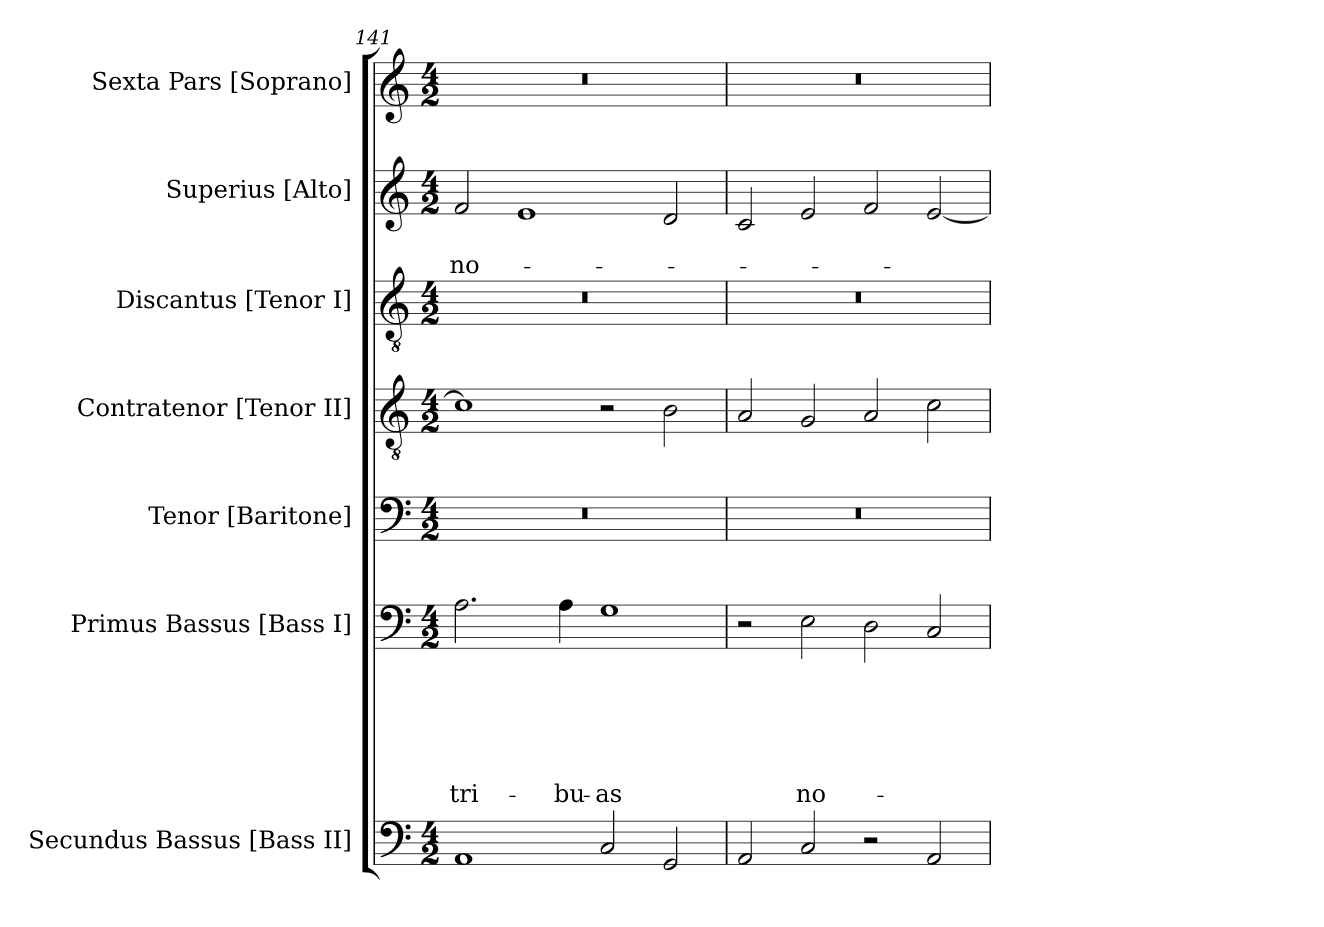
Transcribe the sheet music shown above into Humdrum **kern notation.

**kern	**kern	**text	**text	**text	**text	**text	**text	**kern	**kern	**kern	**kern	**text	**text	**kern
*part7	*part6	*part6	*part6	*part6	*part6	*part6	*part6	*part5	*part4	*part3	*part2	*part2	*part2	*part1
*staff7	*staff6	*staff6	*staff6	*staff6	*staff6	*staff6	*staff6	*staff5	*staff4	*staff3	*staff2	*staff2	*staff2	*staff1
*I"Secundus Bassus [Bass II]	*I"Primus Bassus [Bass I]	*	*	*	*	*	*	*I"Tenor [Baritone]	*I"Contratenor [Tenor II]	*I"Discantus [Tenor I]	*I"Superius [Alto]	*	*	*I"Sexta Pars [Soprano]
*I'B II	*I'B I	*	*	*	*	*	*	*I'Bar	*I'T II	*I'T I	*I'A	*	*	*I'S
*clefF4	*clefF4	*	*	*	*	*	*	*clefF4	*clefGv2	*clefGv2	*clefG2	*	*	*clefG2
*k[]	*k[]	*	*	*	*	*	*	*k[]	*k[]	*k[]	*k[]	*	*	*k[]
*C:	*C:	*	*	*	*	*	*	*C:	*C:	*C:	*C:	*	*	*C:
*M4/2	*M4/2	*	*	*	*	*	*	*M4/2	*M4/2	*M4/2	*M4/2	*	*	*M4/2
=141	=141	=141	=141	=141	=141	=141	=141	=141	=141	=141	=141	=141	=141	=141
!	!	!	!	!	!	!	!LO:LY:b	!	!	!	!	!	!LO:LY:b	!
1AA	2.A\	.	.	.	.	.	-tri-	0r	1c]	0r	2f/	.	no-	0r
.	.	.	.	.	.	.	.	.	.	.	1e	.	.	.
!	!	!	!	!	!	!	!LO:LY:b	!	!	!	!	!	!	!
.	4A\	.	.	.	.	.	-bu-	.	.	.	.	.	.	.
!	!	!	!	!	!	!	!LO:LY:b	!	!	!	!	!	!	!
2C/	1G	.	.	.	.	.	-as	.	2r	.	.	.	.	.
2GG/	.	.	.	.	.	.	.	.	2B\	.	2d/	.	.	.
=142	=142	=142	=142	=142	=142	=142	=142	=142	=142	=142	=142	=142	=142	=142
2AA/	2r	.	.	.	.	.	.	0r	2A/	0r	2c/	.	.	0r
!	!	!	!	!	!	!	!LO:LY:b	!	!	!	!	!	!	!
2C/	2E\	.	.	.	.	.	no-	.	2G/	.	2e/	.	.	.
2r	2D\	.	.	.	.	.	.	.	2A/	.	2f/	.	.	.
2AA/	2C/	.	.	.	.	.	.	.	2c\	.	[<2e/	.	.	.
=	=	=	=	=	=	=	=	=	=	=	=	=	=	=
*-	*-	*-	*-	*-	*-	*-	*-	*-	*-	*-	*-	*-	*-	*-
